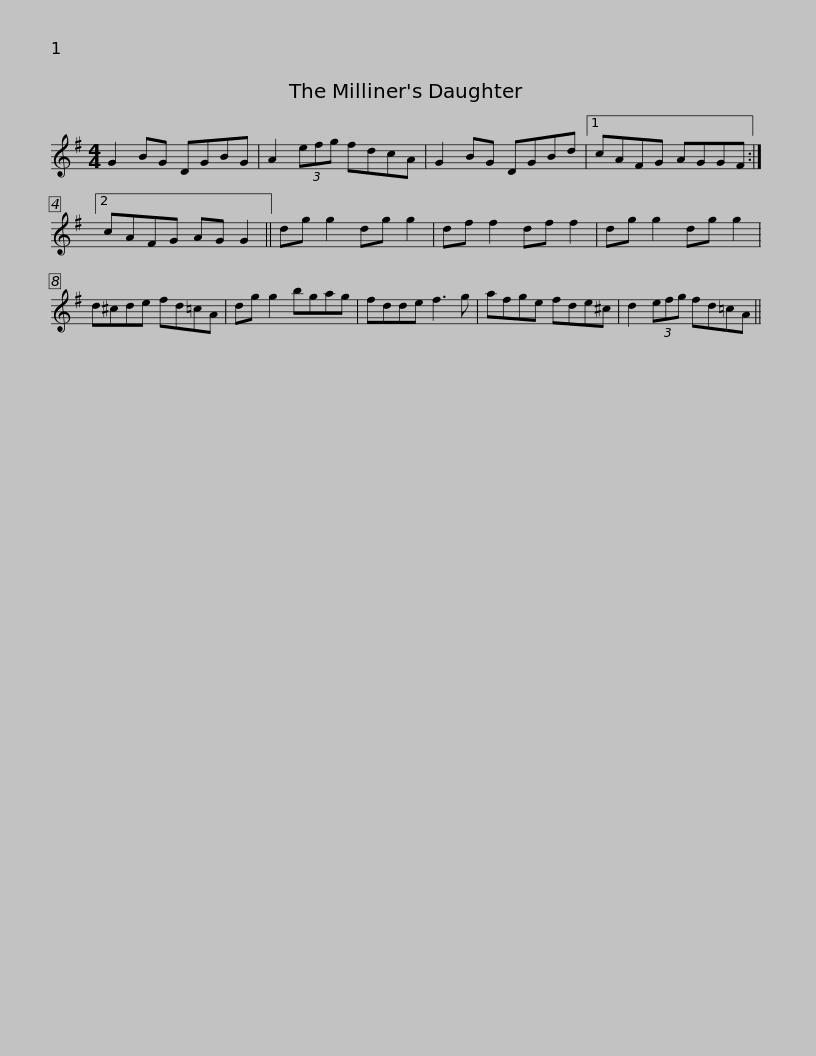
X:1
L:1/8
M:4/4
I:linebreak $
K:G
V:1 treble
V:1
 G2 BG DGBG | A2 (3efg fdcA | G2 BG DGBd |1 cAFG AGGF :|2 cAFG AG G2 || %5
 dg g2 dg g2 |$ df f2 df f2 | dg g2 dg g2 | d^cde fd=cA | dg g2 bgag | %10
 fdde f3 g | afge fde^c |$ d2 (3efg fd=cA || %13
